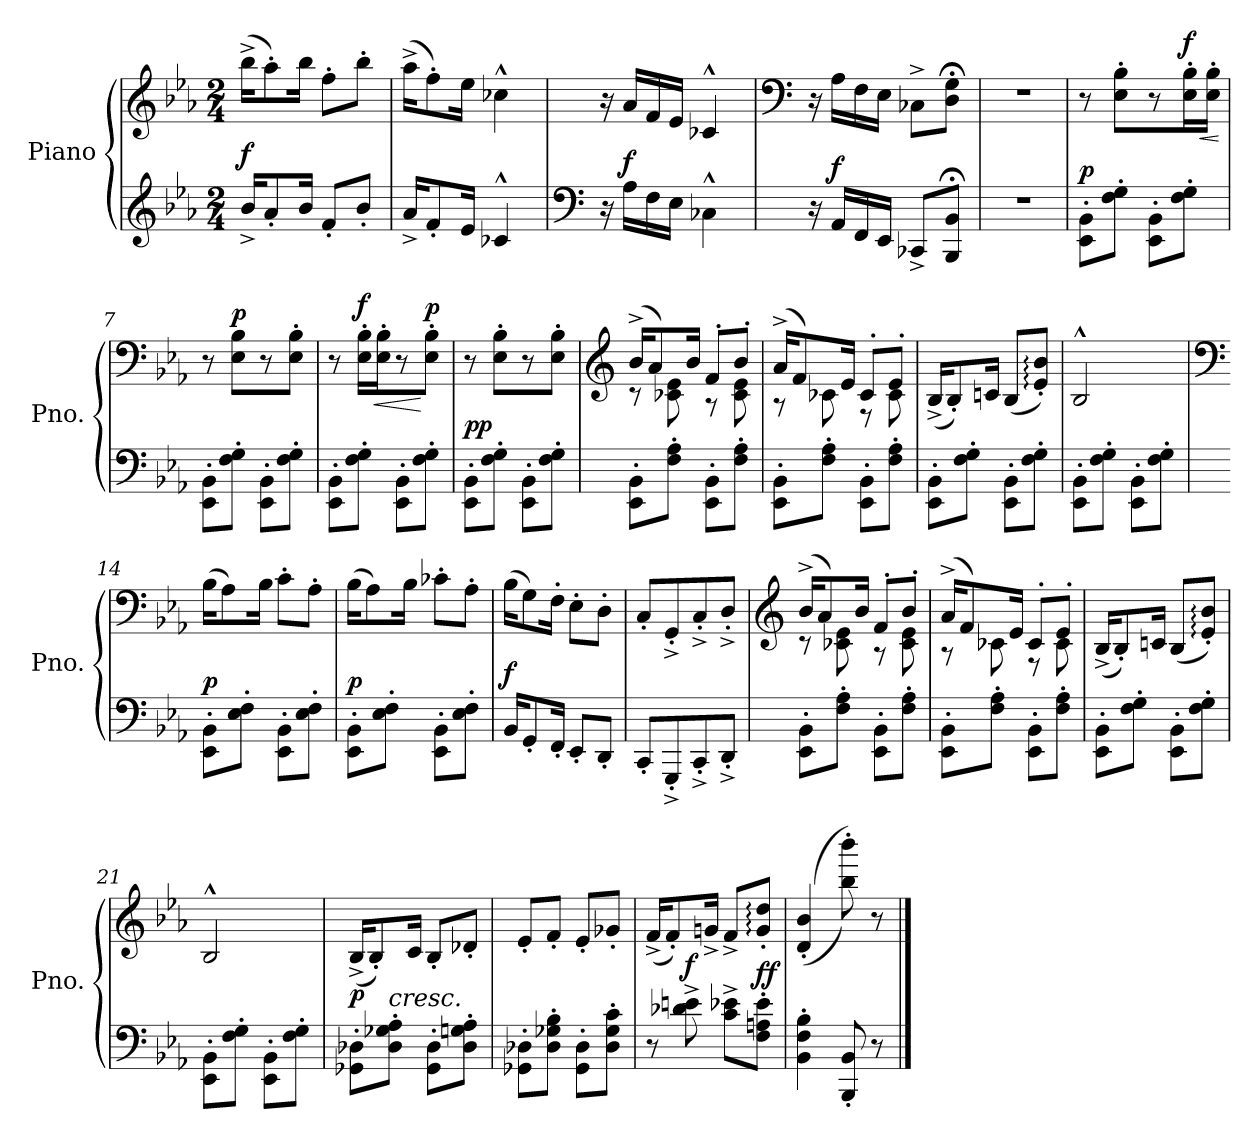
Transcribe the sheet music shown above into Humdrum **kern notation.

**kern	**kern	**dynam
*part1	*part1	*part1
*staff2	*staff1	*staff1/2
*I"Piano	*	*
*I'Pno.	*	*
*clefG2	*clefG2	*
*k[b-e-a-]	*k[b-e-a-]	*
*M2/4	*M2/4	*
*MM106	*MM106	*
=1	=1	=1
!	!	!LO:DY:a=2
16b-^/KL	(>16bb-^\KL	f
8a-'/	8aa-'\)	.
16b-/Jk	16bb-\Jk	.
8f'/L	8ff'\L	.
8b-'/J	8bb-'\J	.
=2	=2	=2
16a-^/KL	(>16aa-^\KL	.
8f'/	8ff'\)	.
16e-/Jk	16ee-\Jk	.
4c-X^^/	4cc-X^^\	.
=3	=3	=3
*clefF4	*	*
16r	16r	.
!	!	!LO:DY:a=2
16A-\LL	16a-/LL	f
16F\	16f/	.
16E-\JJ	16e-/JJ	.
4C-X^^\	4c-X^^/	.
=4	=4	=4
*	*clefF4	*
16r	16r	.
!	!	!LO:DY:a=2
16AA-/LL	16A-\LL	f
16FF/	16F\	.
16EE-/JJ	16E-\JJ	.
8CC-X^/L	8C-X^\L	.
!	!	!LO:DY:a=2
8BBB-/; 8BB-/;J	8D\;< 8G\;<J	other-dynamics
=5	=5	=5
2r	2r	.
=6	=6	=6
!	!	!LO:DY:a=2
8EE-\' 8BB-\'L	8r	p
8F\' 8G\'J	8E-\' 8B-\'L	.
8EE-\' 8BB-\'L	8r	.
!	!	!LO:HP:b
!	!	!LO:DY:n=1:a
8F\' 8G\'J	16E-\' 16B-\'L	< f
.	16E-\' 16B-\'JJ	.
.	.	[
!!LO:LB:g=z
=7	=7	=7
8EE-\' 8BB-\'L	8r	.
!	!	!LO:DY:a
8F\' 8G\'J	8E-\ 8B-\L	p
8EE-\' 8BB-\'L	8r	.
8F\' 8G\'J	8E-\' 8B-\'J	.
=8	=8	=8
8EE-\' 8BB-\'L	8r	.
!	!	!LO:HP:b
!	!	!LO:DY:n=1:a
8F\' 8G\'J	16E-\' 16B-\'LL	< f
.	16E-\' 16B-\'J	.
8EE-\' 8BB-\'L	8r	.
!	!	!LO:DY:n=2:a
8F\' 8G\'J	8E-\' 8B-\'J	[ p
=9	=9	=9
!	!	!LO:DY:a=2
8EE-\' 8BB-\'L	8r	pp
8F\' 8G\'J	8E-\' 8B-\'L	.
8EE-\' 8BB-\'L	8r	.
8F\' 8G\'J	8E-\' 8B-\'J	.
=10	=10	=10
*	*clefG2	*
*	*^	*
!	!	!	!LO:DY:b=2
!	!	!	!LO:DY:n=1:b
8EE-\' 8BB-\'L	(>16b-^/KL	8r	p mf
.	8a-/)	.	.
8F\' 8A-\'J	.	8c-X\ 8e-\	.
.	16b-/Jk	.	.
8EE-\' 8BB-\'L	8f'/L	8r	.
8F\' 8A-\'J	8b-'/J	8c-\ 8e-\	.
=11	=11	=11	=11
8EE-\' 8BB-\'L	(>16a-^/KL	8r	.
.	8f/)	.	.
8F\' 8A-\'J	.	8c-X\	.
.	16e-/Jk	.	.
8EE-\' 8BB-\'L	8c-'/L	8r	.
8F\' 8A-\'J	8e-'/J	8c-\	.
*	*v	*v	*
=12	=12	=12
8EE-\' 8BB-\'L	(>16B-^/KL	.
.	8B-'/)	.
8F\' 8G\'J	.	.
.	16cn/Jk	.
8EE-\' 8BB-\'L	(>8B-/L	.
!	!	!LO:DY:a=2
8F\' 8G\'J	8e-/:' 8b-/:'J)	other-dynamics
!!LO:LB:g=z
=13	=13	=13
8EE-\' 8BB-\'L	2B-^^/	.
8F\' 8G\'J	.	.
8EE-\' 8BB-\'L	.	.
8F\' 8G\'J	.	.
=14	=14	=14
*	*clefF4	*
!	!	!LO:DY:a=2
8EE-\' 8BB-\'L	(>16B-\KL	p
.	8A-\)	.
8E-\' 8F\'J	.	.
.	16B-\Jk	.
8EE-\' 8BB-\'L	8c'\L	.
8E-\' 8F\'J	8A-'\J	.
=15	=15	=15
!	!	!LO:DY:a=2
8EE-\' 8BB-\'L	(>16B-\KL	p
.	8A-\)	.
8E-\' 8F\'J	.	.
.	16B-\Jk	.
8EE-\' 8BB-\'L	8c-X'\L	.
8E-\' 8F\'J	8A-'\J	.
=16	=16	=16
!	!	!LO:DY:a=2
16BB-/KL	(>16B-\KL	f
8GG'/	8G\)	.
16FF'/Jk	16F'\Jk	.
8EE-'/L	8E-'\L	.
8DD'/J	8D'\J	.
=17	=17	=17
8CC'/L	8C'/L	.
8GGG'^/	8GG'^/	.
8CC'^/	8C'^/	.
8DD'^/J	8D'^/J	.
=18	=18	=18
*	*clefG2	*
*	*^	*
8EE-\' 8BB-\'L	(>16b-^/KL	8r	.
.	8a-/)	.	.
8F\' 8A-\'J	.	8c-X\ 8e-\	.
.	16b-/Jk	.	.
8EE-\' 8BB-\'L	8f'/L	8r	.
8F\' 8A-\'J	8b-'/J	8c-\ 8e-\	.
!!LO:LB:g=z	!!
=19	=19	=19	=19
8EE-\' 8BB-\'L	(>16a-^/KL	8r	.
.	8f/)	.	.
8F\' 8A-\'J	.	8c-X\	.
.	16e-/Jk	.	.
8EE-\' 8BB-\'L	8c-'/L	8r	.
8F\' 8A-\'J	8e-'/J	8c-\	.
*	*v	*v	*
=20	=20	=20
8EE-\' 8BB-\'L	(>16B-^/KL	.
.	8B-'/)	.
8F\' 8G\'J	.	.
.	16cn/Jk	.
8EE-\' 8BB-\'L	(>8B-/L	.
!	!	!LO:DY:a=2
8F\' 8G\'J	8e-/:' 8b-/:'J)	other-dynamics
=21	=21	=21
8EE-\' 8BB-\'L	2B-^^/	.
8F\' 8G\'J	.	.
8EE-\' 8BB-\'L	.	.
8F\' 8G\'J	.	.
=22	=22	=22
!	!	!LO:DY:a=2
8GG-X\' 8D-X\'L	(>16B-^/KL	p
.	8B-'/)	.
!LO:TX:a:i:t=cresc.	!	!
8D-\' 8G-X\' 8A-\'J	.	.
.	16c/Jk	.
8GG-\' 8D-\'L	8B-'/L	.
8D-\' 8Gn\' 8A-\'J	8d-X'/J	.
=23	=23	=23
8GG-X\' 8D-X\'L	8e-'/L	.
8D-\' 8G-X\' 8B-\'J	8f'/J	.
8GG-\' 8D-\'L	8e-'/L	.
8D-\' 8G-\' 8c\'J	8g-X'/J	.
=24	=24	=24
8r	(>16f^/KL	.
.	8f'/)	.
!	!	!LO:DY:a=2
8d-X\^ 8en\^	.	f
.	16gn^/Jk	.
8c\^ 8e-X\^L	8f^/L	.
!	!	!LO:DY:a=2
8F\' 8An\' 8e-\'J	8g/:' 8dd/:'J	ff
!!LO:LB:g=z
=25	=25	=25
4BB-\' 4F\' 4B-\'	(>(<4d/' 4b-/'	.
8BBB-/' 8BB-/'	8bb-\' 8bbb-\'))	.
8r	8r	.
==	==	==
*-	*-	*-
